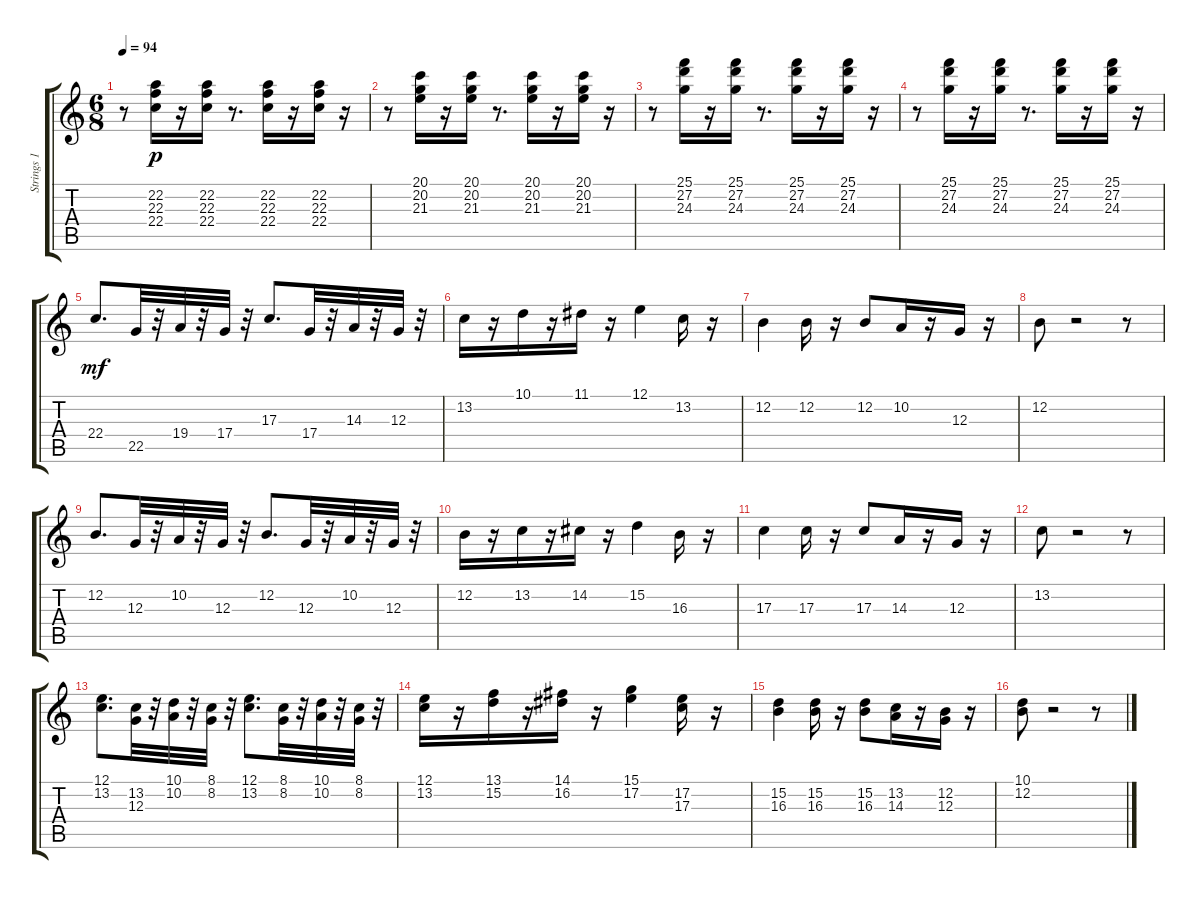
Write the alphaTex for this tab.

\track ("Strings 1" "Strings 1") {instrument stringensemble2}
\staff {score tabs}
\tuning (E4 B3 G3 D3 A2 E2) {hide}
\ts (6 8)
\tempo 94
\clef g2
\ks c
r.8{dy p} (22.2 22.3 22.4).16 r.16 (22.2 22.3 22.4).16 r.8{d} (22.2 22.3 22.4).16 r.16 (22.2 22.3 22.4).16 r.16 |
r.8 (20.1 20.2 21.3).16 r.16 (20.1 20.2 21.3).16 r.8{d} (20.1 20.2 21.3).16 r.16 (20.1 20.2 21.3).16 r.16 |
r.8 (25.1 27.2 24.3).16 r.16 (25.1 27.2 24.3).16 r.8{d} (25.1 27.2 24.3).16 r.16 (25.1 27.2 24.3).16 r.16 |
r.8 (25.1 27.2 24.3).16 r.16 (25.1 27.2 24.3).16 r.8{d} (25.1 27.2 24.3).16 r.16 (25.1 27.2 24.3).16 r.16 |
22.4.8{d dy mf} 22.5.32 r.32 19.4.32 r.32 17.4.32 r.32 17.3.8{d} 17.4.32 r.32 14.3.32 r.32 12.3.32 r.32 |
13.2.16 r.16 10.1.16 r.16 11.1.16 r.16 12.1.4 13.2.16 r.16 |
12.2.4 12.2.16 r.16 12.2.8 10.2.16 r.16 12.3.16 r.16 |
12.2.8 r.2 r.8 |
12.2.8{d} 12.3.32 r.32 10.2.32 r.32 12.3.32 r.32 12.2.8{d} 12.3.32 r.32 10.2.32 r.32 12.3.32 r.32 |
12.2.16 r.16 13.2.16 r.16 14.2.16 r.16 15.2.4 16.3.16 r.16 |
17.3.4 17.3.16 r.16 17.3.8 14.3.16 r.16 12.3.16 r.16 |
13.2.8 r.2 r.8 |
(12.1 13.2).8{d} (13.2 12.3).32 r.32 (10.1 10.2).32 r.32 (8.1 8.2).32 r.32 (12.1 13.2).8{d} (8.1 8.2).32 r.32 (10.1 10.2).32 r.32 (8.1 8.2).32 r.32 |
(12.1 13.2).16 r.16 (13.1 15.2).16 r.16 (14.1 16.2).16 r.16 (15.1 17.2).4 (17.2 17.3).16 r.16 |
(15.2 16.3).4 (15.2 16.3).16 r.16 (15.2 16.3).8 (13.2 14.3).16 r.16 (12.2 12.3).16 r.16 |
(10.1 12.2).8 r.2 r.8
